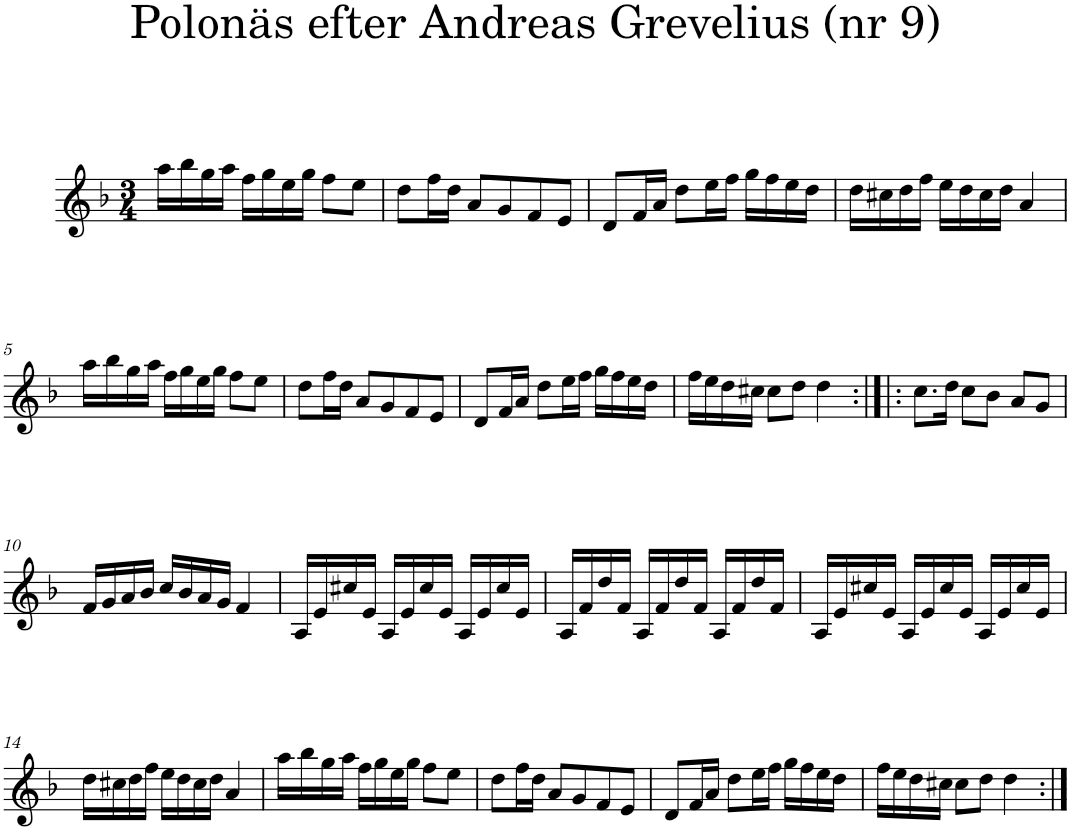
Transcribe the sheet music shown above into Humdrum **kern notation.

**kern
*part1
*staff1
*I"Piano
*I'Pno
*clefG2
*k[b-]
*d:
*M3/4
=1
16aa\LL
16bb-\
16gg\
16aa\JJ
16ff\LL
16gg\
16ee\
16gg\JJ
8ff\L
8ee\J
=2
8dd\L
16ff\L
16dd\JJ
8a/L
8g/
8f/
8e/J
=3
8d/L
16f/L
16a/JJ
8dd\L
16ee\L
16ff\JJ
16gg\LL
16ff\
16ee\
16dd\JJ
=4
16dd\LL
16cc#X\
16dd\
16ff\JJ
16ee\LL
16dd\
16cc#\
16dd\JJ
4a/
!!LO:LB:g=z
=5
16aa\LL
16bb-\
16gg\
16aa\JJ
16ff\LL
16gg\
16ee\
16gg\JJ
8ff\L
8ee\J
=6
8dd\L
16ff\L
16dd\JJ
8a/L
8g/
8f/
8e/J
=7
8d/L
16f/L
16a/JJ
8dd\L
16ee\L
16ff\JJ
16gg\LL
16ff\
16ee\
16dd\JJ
=8
16ff\LL
16ee\
16dd\
16cc#X\JJ
8cc#\L
8dd\J
4dd\
=9:|!|:
8.cc\L
16dd\Jk
8cc\L
8b-\J
8a/L
8g/J
!!LO:LB:g=z
=10
16f/LL
16g/
16a/
16b-/JJ
16cc/LL
16b-/
16a/
16g/JJ
4f/
=11
16A/LL
16e/
16cc#X/
16e/JJ
16A/LL
16e/
16cc#/
16e/JJ
16A/LL
16e/
16cc#/
16e/JJ
=12
16A/LL
16f/
16dd/
16f/JJ
16A/LL
16f/
16dd/
16f/JJ
16A/LL
16f/
16dd/
16f/JJ
=13
16A/LL
16e/
16cc#X/
16e/JJ
16A/LL
16e/
16cc#/
16e/JJ
16A/LL
16e/
16cc#/
16e/JJ
!!LO:LB:g=z
=14
16dd\LL
16cc#X\
16dd\
16ff\JJ
16ee\LL
16dd\
16cc#\
16dd\JJ
4a/
=15
16aa\LL
16bb-\
16gg\
16aa\JJ
16ff\LL
16gg\
16ee\
16gg\JJ
8ff\L
8ee\J
=16
8dd\L
16ff\L
16dd\JJ
8a/L
8g/
8f/
8e/J
=17
8d/L
16f/L
16a/JJ
8dd\L
16ee\L
16ff\JJ
16gg\LL
16ff\
16ee\
16dd\JJ
=18
16ff\LL
16ee\
16dd\
16cc#X\JJ
8cc#\L
8dd\J
4dd\
=:|!
*-
